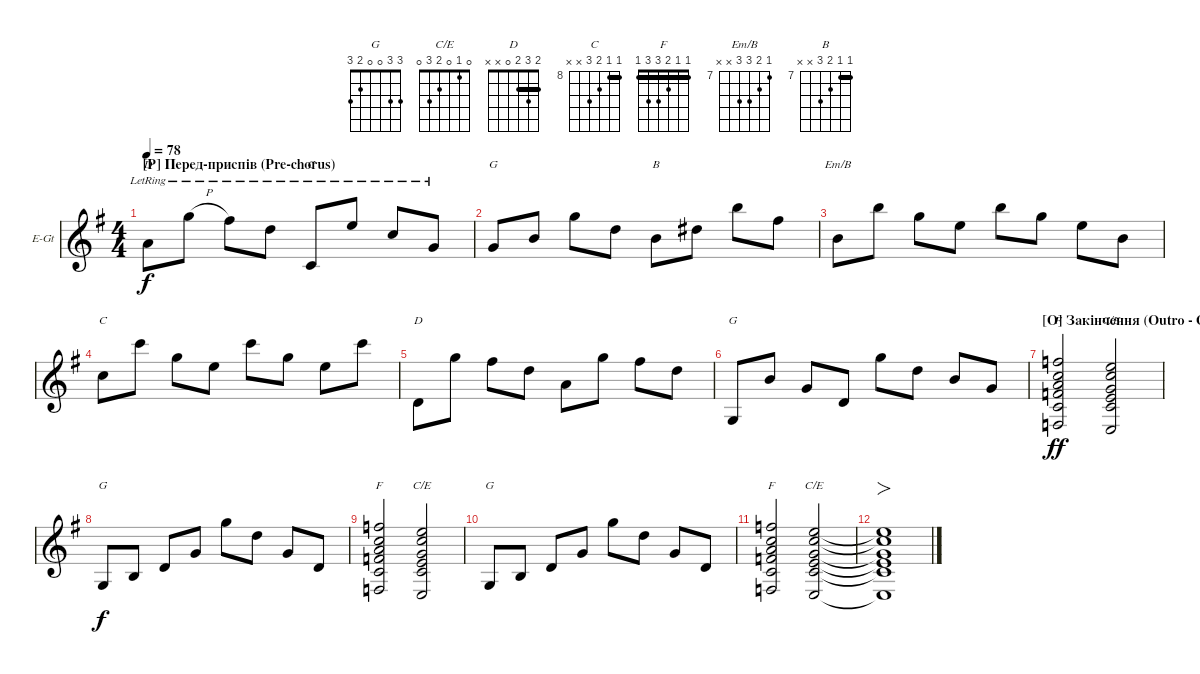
\defaultSystemsLayout 4
\bracketExtendMode groupsimilarinstruments
\firstSystemTrackNameOrientation horizontal
\otherSystemsTrackNameOrientation horizontal
\track ("Electric Guitar (Manny Charlton)" "E-Gt") {instrument electricguitarclean}
\staff {score}
\tuning (E4 B3 G3 D3 A2 E2)
\chord ("G" 3 3 4 5 5 3) {barre (3 3)}
\chord ("C/E" 0 1 0 2 3 0)
\chord ("D" 2 3 2 0 x x) {barre 2}
\chord ("C" 0 1 0 2 3 x)
\chord ("F" 1 1 2 3 3 1) {barre (1 1)}
\chord ("Em/B" 7 8 9 9 x x) {firstfret 7}
\chord ("B" 7 7 8 9 x x) {firstfret 7 barre 7}
\chord ("C" 8 8 9 10 x x) {firstfret 8 barre 8}
\chord ("G" 3 3 0 0 2 3)
\ts (4 4)
\section ("P" "Перед-приспів (Pre-chorus)")
\tempo 78
\clef g2
\ks eminor
2.3{lr}.8{ch "D" dy f} 3.1{h lr}.8 2.1{lr}.8 3.2{lr}.8 3.5{lr}.8{ch "C"} 0.1{lr}.8 1.2{lr}.8 0.3{lr}.8 |
5.4.8{ch "G"} 4.3.8 3.1.8 3.2.8 9.4.8{ch "B"} 8.3.8 7.1.8 7.2.8 |
9.4.8{ch "Em/B"} 7.1.8 8.2.8 9.3.8 7.1.8 8.2.8 9.3.8 9.4.8 |
10.4.8{ch "C"} 8.1.8 8.2.8 9.3.8 8.1.8 8.2.8 9.3.8 8.1.8 |
0.4.8{ch "D"} 3.1.8 2.1.8 3.2.8 2.3.8 3.1.8 2.1.8 3.2.8 |
3.6.8{ch "G"} 4.3.8 5.4.8 5.5.8 3.1.8 3.2.8 4.3.8 5.4.8 |
\section ("O" "Закінчення (Outro - Chorus)")
(1.6 3.5 3.4 2.3 1.2 1.1).2{ch "F" dy ff} (0.6 3.5 2.4 0.3 1.2 0.1).2{ch "C/E"} |
3.6.8{ch "G" dy f} 2.5.8 0.4.8 0.3.8 3.1.8 3.2.8 0.3.8 0.4.8 |
(1.6 3.5 3.4 2.3 1.2 1.1).2{ch "F"} (0.6 3.5 2.4 0.3 1.2 0.1).2{ch "C/E"} |
3.6.8{ch "G"} 2.5.8 0.4.8 0.3.8 3.1.8 3.2.8 0.3.8 0.4.8 |
(1.6 3.5 3.4 2.3 1.2 1.1).2{ch "F"} (0.6 3.5 2.4 0.3 1.2 0.1).2{ch "C/E"} |
(0.6{t} 3.5{t} 2.4{t} 0.3{t} 1.2{t} 0.1{t}).1{fo}
